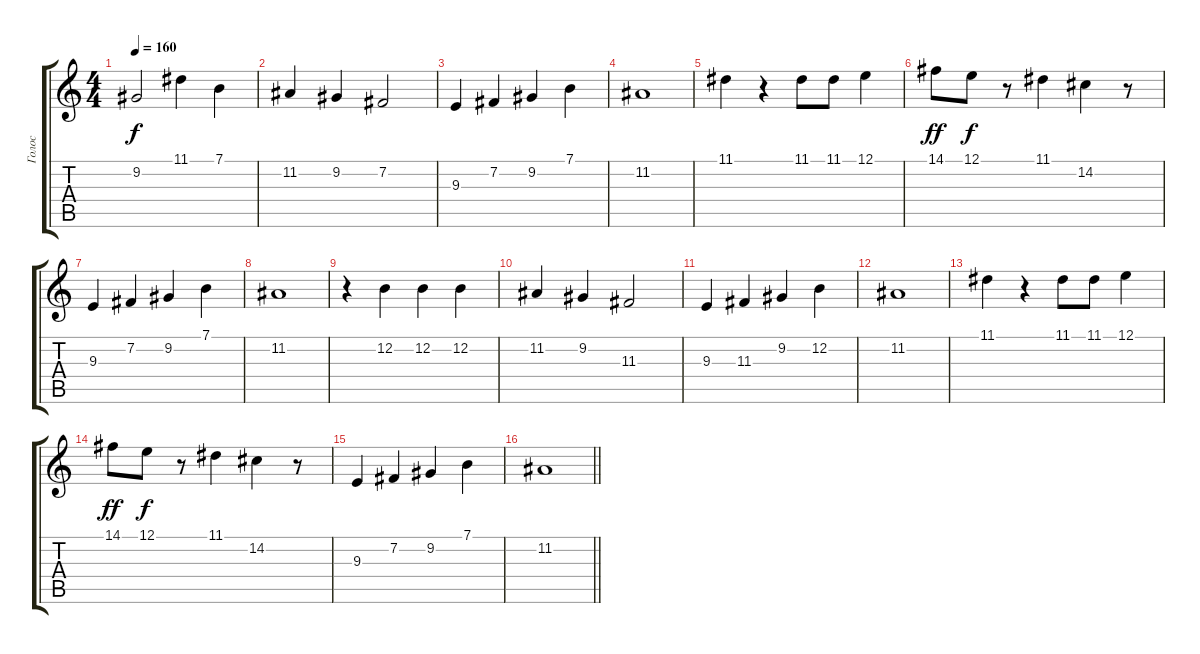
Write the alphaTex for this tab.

\track ("Голос" "Голос") {instrument stringensemble1}
\staff {score tabs}
\tuning (E4 B3 G3 D3 A2 E2) {hide}
\ts (4 4)
\tempo 160
\clef g2
\ks c
9.2.2{dy f instrument stringensemble1} 11.1.4 7.1.4 |
11.2.4 9.2.4 7.2.2 |
9.3.4 7.2.4 9.2.4 7.1.4 |
11.2.1 |
11.1.4 r.4 11.1.8 11.1.8 12.1.4 |
14.1.8{dy ff} 12.1.8{dy f} r.8 11.1.4 14.2.4 r.8 |
9.3.4 7.2.4 9.2.4 7.1.4 |
11.2.1 |
r.4 12.2.4 12.2.4 12.2.4 |
11.2.4 9.2.4 11.3.2 |
9.3.4 11.3.4 9.2.4 12.2.4 |
11.2.1 |
11.1.4 r.4 11.1.8 11.1.8 12.1.4 |
14.1.8{dy ff} 12.1.8{dy f} r.8 11.1.4 14.2.4 r.8 |
9.3.4 7.2.4 9.2.4 7.1.4 |
\barLineRight lightlight
11.2.1
